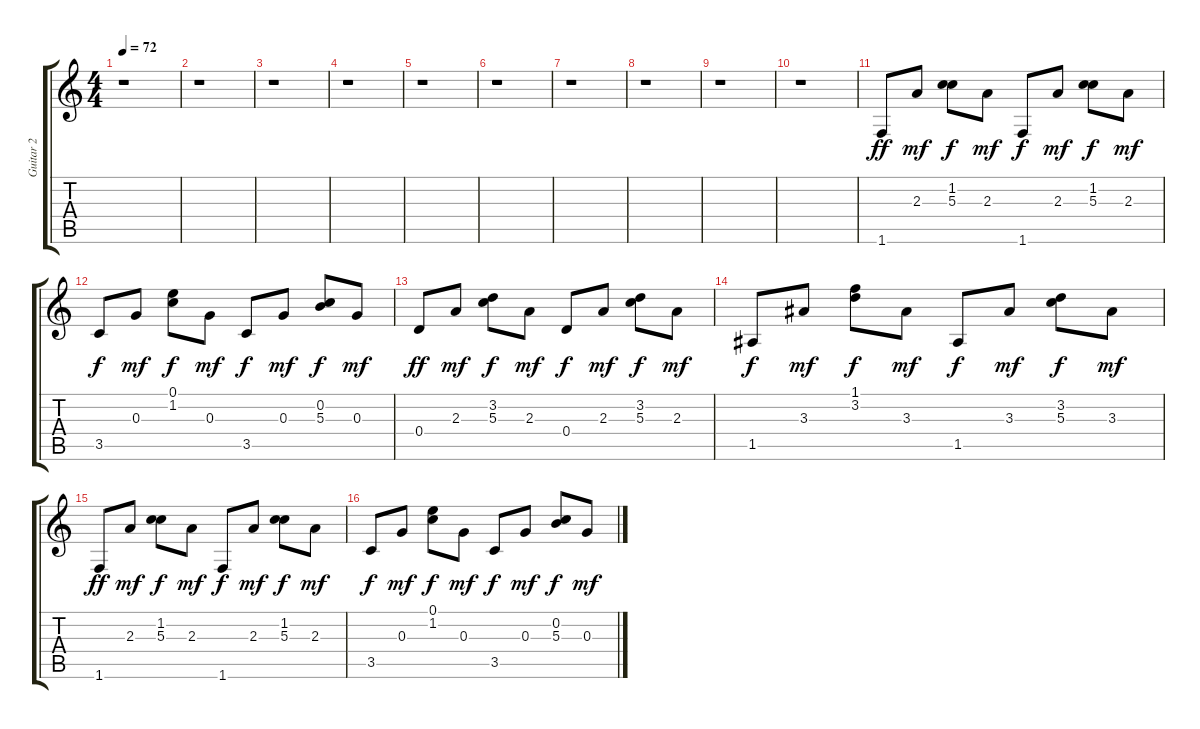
\track ("Guitar 2" "Guitar 2") {instrument electricguitarclean}
\staff {score tabs}
\tuning (E4 B3 G3 D3 A2 E2) {hide}
\ts (4 4)
\tempo 72
\clef g2
\ks c
r.1{dy ff instrument electricguitarclean} |
r.1 |
r.1 |
r.1 |
r.1 |
r.1 |
r.1 |
r.1 |
r.1 |
r.1 |
1.6.8 2.3.8{dy mf} (1.2 5.3).8{dy f} 2.3.8{dy mf} 1.6.8{dy f} 2.3.8{dy mf} (1.2 5.3).8{dy f} 2.3.8{dy mf} |
3.5.8{dy f} 0.3.8{dy mf} (0.1 1.2).8{dy f} 0.3.8{dy mf} 3.5.8{dy f} 0.3.8{dy mf} (0.2 5.3).8{dy f} 0.3.8{dy mf} |
0.4.8{dy ff} 2.3.8{dy mf} (3.2 5.3).8{dy f} 2.3.8{dy mf} 0.4.8{dy f} 2.3.8{dy mf} (3.2 5.3).8{dy f} 2.3.8{dy mf} |
1.5.8{dy f} 3.3.8{dy mf} (1.1 3.2).8{dy f} 3.3.8{dy mf} 1.5.8{dy f} 3.3.8{dy mf} (3.2 5.3).8{dy f} 3.3.8{dy mf} |
1.6.8{dy ff} 2.3.8{dy mf} (1.2 5.3).8{dy f} 2.3.8{dy mf} 1.6.8{dy f} 2.3.8{dy mf} (1.2 5.3).8{dy f} 2.3.8{dy mf} |
3.5.8{dy f} 0.3.8{dy mf} (0.1 1.2).8{dy f} 0.3.8{dy mf} 3.5.8{dy f} 0.3.8{dy mf} (0.2 5.3).8{dy f} 0.3.8{dy mf}
